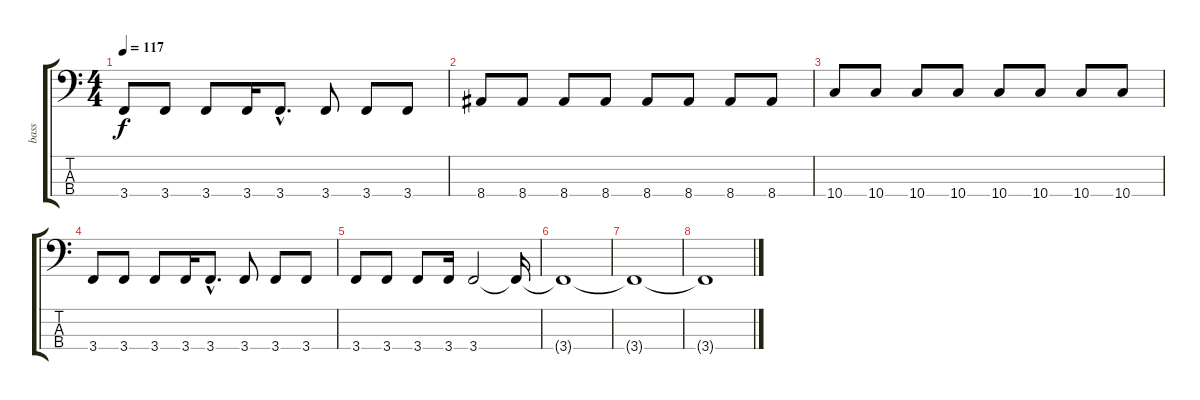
\track ("bass" "bass") {instrument electricbasspick}
\staff {score tabs}
\tuning (G2 D2 A1 D1) {hide}
\ts (4 4)
\tempo 117
\clef f4
\ks c
3.4.8{dy f} 3.4.8 3.4.8 3.4.16 3.4{hac}.8{d} 3.4.8 3.4.8 3.4.8 |
8.4.8 8.4.8 8.4.8 8.4.8 8.4.8 8.4.8 8.4.8 8.4.8 |
10.4.8 10.4.8 10.4.8 10.4.8 10.4.8 10.4.8 10.4.8 10.4.8 |
3.4.8 3.4.8 3.4.8 3.4.16 3.4{hac}.8{d} 3.4.8 3.4.8 3.4.8 |
3.4.8 3.4.8 3.4.8 3.4.16 3.4.2 3.4{t}.16 |
3.4{t}.1 |
3.4{t}.1 |
3.4{t}.1
